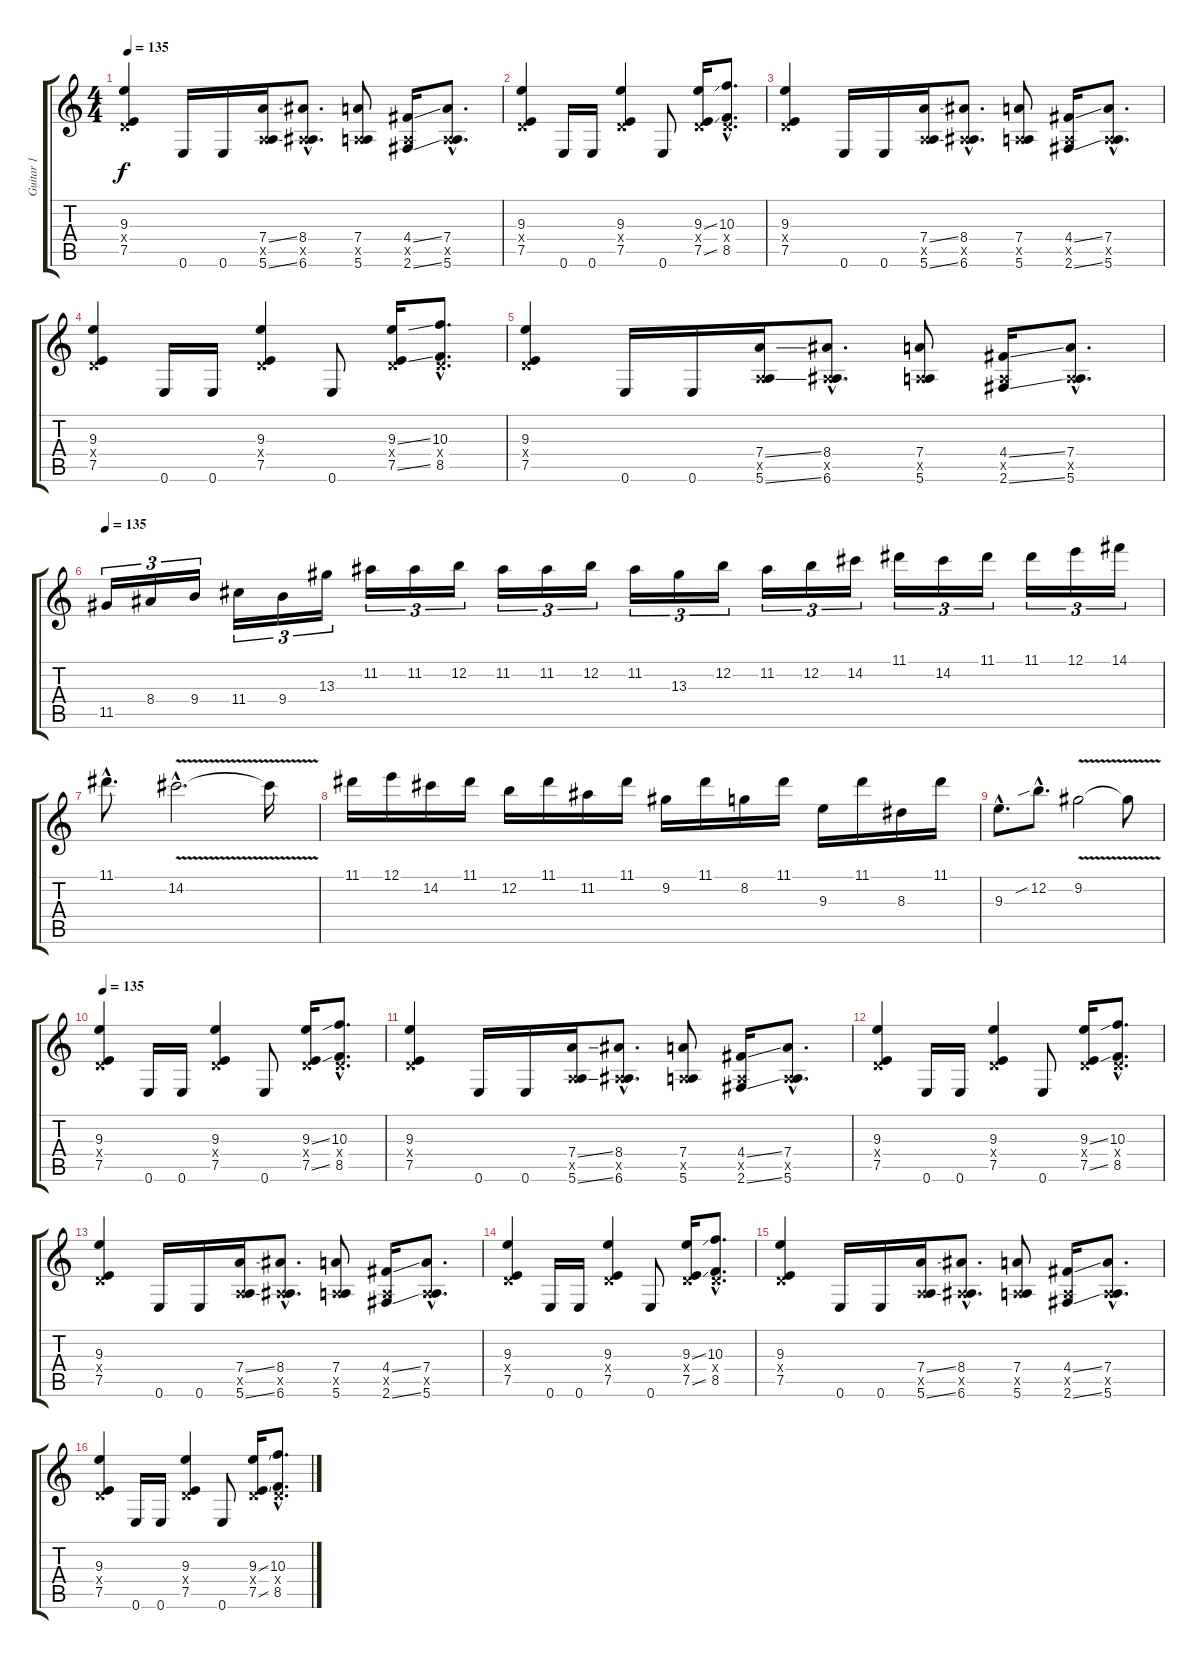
\track ("Guitar 1" "Guitar 1") {instrument distortionguitar}
\staff {score tabs}
\tuning (E4 B3 G3 D3 A2 E2) {hide}
\ts (4 4)
\tempo 135
\clef g2
\ks c
(9.3 0.4{x} 7.5).4{dy f} 0.6.16 0.6.16 (7.4{ss} 0.5{x} 5.6{ss}).16 (8.4{hac} 0.5{hac x} 6.6{hac}).8{d} (7.4 0.5{x} 5.6).8 (4.4{ss} 0.5{x} 2.6{ss}).16 (7.4{hac} 0.5{hac x} 5.6{hac}).8{d} |
(9.3 0.4{x} 7.5).4 0.6.16 0.6.16 (9.3 0.4{x} 7.5).4 0.6.8 (9.3{ss} 0.4{x} 7.5{ss}).16 (10.3{hac} 0.4{hac x} 8.5{hac}).8{d} |
(9.3 0.4{x} 7.5).4 0.6.16 0.6.16 (7.4{ss} 0.5{x} 5.6{ss}).16 (8.4{hac} 0.5{hac x} 6.6{hac}).8{d} (7.4 0.5{x} 5.6).8 (4.4{ss} 0.5{x} 2.6{ss}).16 (7.4{hac} 0.5{hac x} 5.6{hac}).8{d} |
(9.3 0.4{x} 7.5).4 0.6.16 0.6.16 (9.3 0.4{x} 7.5).4 0.6.8 (9.3{ss} 0.4{x} 7.5{ss}).16 (10.3{hac} 0.4{hac x} 8.5{hac}).8{d} |
(9.3 0.4{x} 7.5).4 0.6.16 0.6.16 (7.4{ss} 0.5{x} 5.6{ss}).16 (8.4{hac} 0.5{hac x} 6.6{hac}).8{d} (7.4 0.5{x} 5.6).8 (4.4{ss} 0.5{x} 2.6{ss}).16 (7.4{hac} 0.5{hac x} 5.6{hac}).8{d} |
\tempo 135
11.5.16{tu (3 2)} 8.4.16{tu (3 2)} 9.4.16{tu (3 2)} 11.4.16{tu (3 2)} 9.4.16{tu (3 2)} 13.3.16{tu (3 2)} 11.2.16{tu (3 2)} 11.2.16{tu (3 2)} 12.2.16{tu (3 2)} 11.2.16{tu (3 2)} 11.2.16{tu (3 2)} 12.2.16{tu (3 2)} 11.2.16{tu (3 2)} 13.3.16{tu (3 2)} 12.2.16{tu (3 2)} 11.2.16{tu (3 2)} 12.2.16{tu (3 2)} 14.2.16{tu (3 2)} 11.1.16{tu (3 2)} 14.2.16{tu (3 2)} 11.1.16{tu (3 2)} 11.1.16{tu (3 2)} 12.1.16{tu (3 2)} 14.1.16{tu (3 2)} |
11.1{hac}.8{d} 14.2{v hac}.2{d} 14.2{t}.16 |
11.1.16 12.1.16 14.2.16 11.1.16 12.2.16 11.1.16 11.2.16 11.1.16 9.2.16 11.1.16 8.2.16 11.1.16 9.3.16 11.1.16 8.3.16 11.1.16 |
9.3{hac}.8{d} 12.2{sib hac}.8{d} 9.2{v}.2 9.2{t}.8 |
\tempo 135
(9.3 0.4{x} 7.5).4{balance 8} 0.6.16 0.6.16 (9.3 0.4{x} 7.5).4 0.6.8 (9.3{ss} 0.4{x} 7.5{ss}).16 (10.3{hac} 0.4{hac x} 8.5{hac}).8{d} |
(9.3 0.4{x} 7.5).4 0.6.16 0.6.16 (7.4{ss} 0.5{x} 5.6{ss}).16 (8.4{hac} 0.5{hac x} 6.6{hac}).8{d} (7.4 0.5{x} 5.6).8 (4.4{ss} 0.5{x} 2.6{ss}).16 (7.4{hac} 0.5{hac x} 5.6{hac}).8{d} |
(9.3 0.4{x} 7.5).4 0.6.16 0.6.16 (9.3 0.4{x} 7.5).4 0.6.8 (9.3{ss} 0.4{x} 7.5{ss}).16 (10.3{hac} 0.4{hac x} 8.5{hac}).8{d} |
(9.3 0.4{x} 7.5).4 0.6.16 0.6.16 (7.4{ss} 0.5{x} 5.6{ss}).16 (8.4{hac} 0.5{hac x} 6.6{hac}).8{d} (7.4 0.5{x} 5.6).8 (4.4{ss} 0.5{x} 2.6{ss}).16 (7.4{hac} 0.5{hac x} 5.6{hac}).8{d} |
(9.3 0.4{x} 7.5).4 0.6.16 0.6.16 (9.3 0.4{x} 7.5).4 0.6.8 (9.3{ss} 0.4{x} 7.5{ss}).16 (10.3{hac} 0.4{hac x} 8.5{hac}).8{d} |
(9.3 0.4{x} 7.5).4 0.6.16 0.6.16 (7.4{ss} 0.5{x} 5.6{ss}).16 (8.4{hac} 0.5{hac x} 6.6{hac}).8{d} (7.4 0.5{x} 5.6).8 (4.4{ss} 0.5{x} 2.6{ss}).16 (7.4{hac} 0.5{hac x} 5.6{hac}).8{d} |
(9.3 0.4{x} 7.5).4 0.6.16 0.6.16 (9.3 0.4{x} 7.5).4 0.6.8 (9.3{ss} 0.4{x} 7.5{ss}).16 (10.3{hac} 0.4{hac x} 8.5{hac}).8{d}
